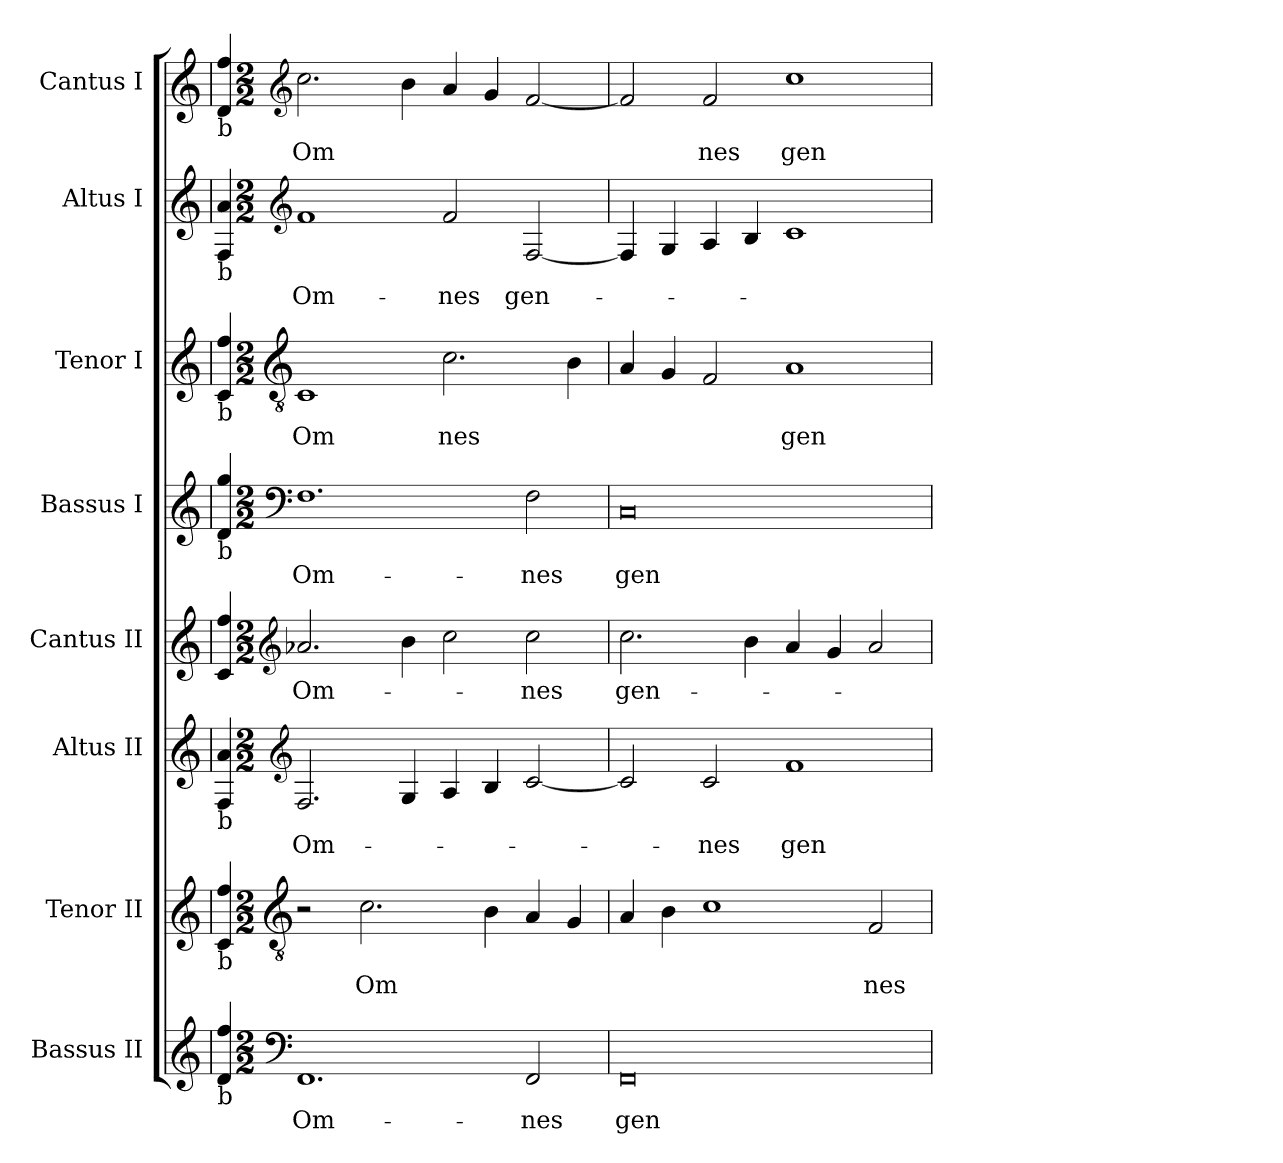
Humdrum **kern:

**kern	**text	**kern	**text	**kern	**text	**kern	**text	**kern	**text	**kern	**text	**kern	**text	**kern	**text
*part8	*part8	*part7	*part7	*part6	*part6	*part5	*part5	*part4	*part4	*part3	*part3	*part2	*part2	*part1	*part1
*staff8	*staff8	*staff7	*staff7	*staff6	*staff6	*staff5	*staff5	*staff4	*staff4	*staff3	*staff3	*staff2	*staff2	*staff1	*staff1
*I"Bassus II	*	*I"Tenor II	*	*I"Altus II	*	*I"Cantus II	*	*I"Bassus I	*	*I"Tenor I	*	*I"Altus I	*	*I"Cantus I	*
!!LO:PB:g=z
*stria5	*	*stria5	*	*stria5	*	*stria5	*	*stria5	*	*stria5	*	*stria5	*	*stria5	*
=1	=1!	=1	=1!	=1	=1!	=1	=1!	=1	=1!	=1	=1!	=1	=1!	=1!	=1!
!	!	!	!	!	!	!	!	!	!	!	!	!	!	!LO:TX:b:t=b	!
!	!	!	!	!	!	!	!	!	!	!	!	!LO:TX:b:t=b	!	!	!
!	!	!	!	!	!	!	!	!	!	!LO:TX:b:t=b	!	!	!	!	!
!	!	!	!	!	!	!	!	!LO:TX:b:t=b	!	!	!	!	!	!	!
!	!	!	!	!LO:TX:b:t=b	!	!	!	!	!	!	!	!	!	!	!
!	!	!LO:TX:b:t=b	!	!	!	!	!	!	!	!	!	!	!	!	!
!LO:TX:b:t=b	!	!	!	!	!	!	!	!	!	!	!	!	!	!	!
4ff/ 4d/	.	4ff/ 4c/	.	4a/ 4F/	.	4ff/ 4c/	.	4gg/ 4d/	.	4ff/ 4c/	.	4a/ 4F/	.	4ff/ 4d/	.
*clefF4	*	*clefGv2	*	*clefG2	*	*clefG2	*	*clefF4	*	*clefGv2	*	*clefG2	*	*clefG2	*
*M2/2	*	*M2/2	*	*M2/2	*	*M2/2	*	*M2/2	*	*M2/2	*	*M2/2	*	*M2/2	*
*met(c|)	*	*met(c|)	*	*met(c|)	*	*met(c|)	*	*met(c|)	*	*met(c|)	*	*met(c|)	*	*met(c|)	*
!	!LO:LY:b:cj	!	!	!	!LO:LY:b	!	!LO:LY:b	!	!LO:LY:b:cj	!	!LO:LY:b:cj	!	!LO:LY:b:cj	!	!LO:LY:b
1.FF	Om-	2r	.	2.F/	Om-	2.a-X/	Om-	1.F	Om-	1C	Om	1f	Om-	2.cc\	Om
!	!	!	!LO:LY:b	!	!	!	!	!	!	!	!	!	!	!	!
.	.	2.c\	Om	.	.	.	.	.	.	.	.	.	.	.	.
.	.	.	.	4G/	.	4b\	.	.	.	.	.	.	.	4b\	.
!	!	!	!	!	!	!	!	!	!	!	!LO:LY:b	!	!LO:LY:b:cj	!	!
.	.	.	.	4A/	.	2cc\	.	.	.	2.c\	nes	2f/	-nes	4a/	.
.	.	4B\	.	4B/	.	.	.	.	.	.	.	.	.	4g/	.
!	!LO:LY:b:cj	!	!	!	!	!	!LO:LY:b:cj	!	!LO:LY:b:cj	!	!	!	!LO:LY:b	!	!
2FF/	-nes	4A/	.	[<2c/	.	2cc\	-nes	2F\	-nes	.	.	[<2F/	gen-	[<2f/	.
.	.	4G/	.	.	.	.	.	.	.	4B\	.	.	.	.	.
=2	=2	=2	=2	=2	=2	=2	=2	=2	=2	=2	=2	=2	=2	=2	=2
!	!LO:LY:b:cj	!	!	!	!	!	!LO:LY:b	!	!LO:LY:b:cj	!	!	!	!	!	!
0FF	gen-	4A/	.	2c/]	.	2.cc\	gen-	0C	gen-	4A/	.	4F/]	.	2f/]	.
.	.	4B\	.	.	.	.	.	.	.	4G/	.	4G/	.	.	.
!	!	!	!	!	!LO:LY:b:cj	!	!	!	!	!	!	!	!	!	!LO:LY:b:cj
.	.	1c	.	2c/	-nes	.	.	.	.	2F/	.	4A/	.	2f/	nes
.	.	.	.	.	.	4b\	.	.	.	.	.	4B/	.	.	.
!	!	!	!	!	!LO:LY:b:cj	!	!	!	!	!	!LO:LY:b:cj	!	!	!	!LO:LY:b:cj
.	.	.	.	1f	gen-	4a/	.	.	.	1A	gen	1c	.	1cc	gen
.	.	.	.	.	.	4g/	.	.	.	.	.	.	.	.	.
!	!	!	!LO:LY:b:cj	!	!	!	!	!	!	!	!	!	!	!	!
.	.	2F/	nes	.	.	2a/	.	.	.	.	.	.	.	.	.
=	=	=	=	=	=	=	=	=	=	=	=	=	=	=	=
*-	*-	*-	*-	*-	*-	*-	*-	*-	*-	*-	*-	*-	*-	*-	*-
